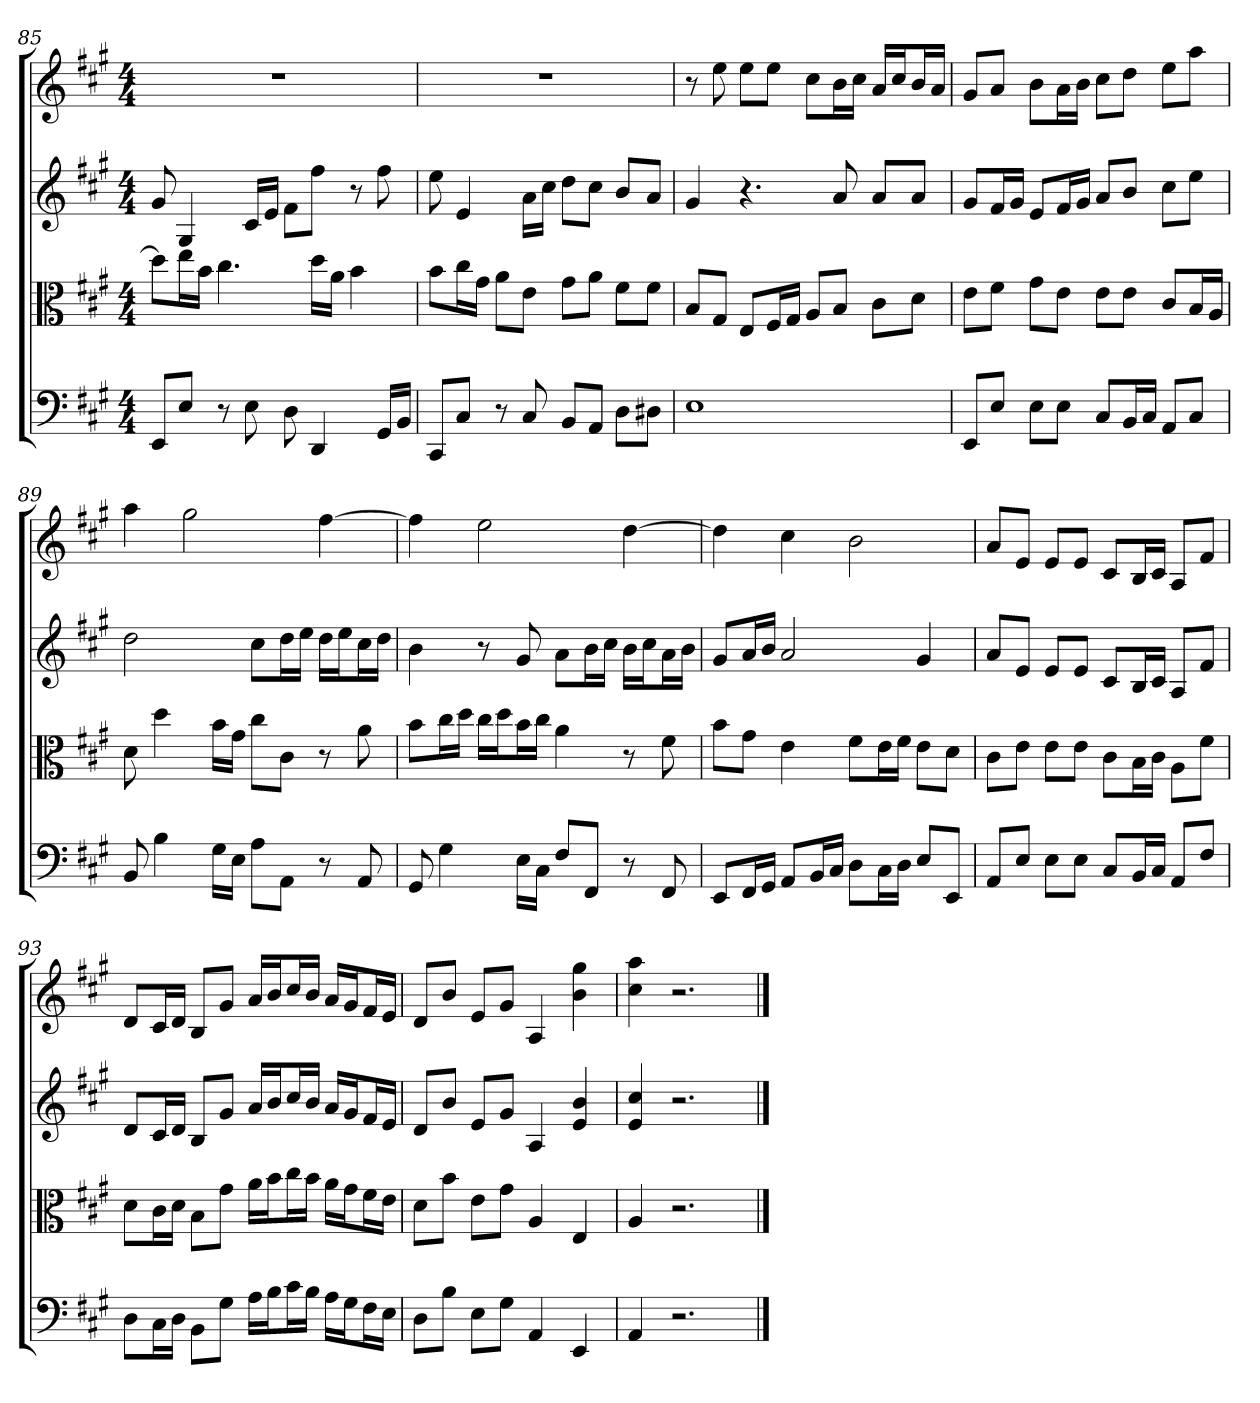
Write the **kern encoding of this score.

**kern	**kern	**kern	**kern
*part4	*part3	*part2	*part1
*staff4	*staff3	*staff2	*staff1
*clefF4	*clefC3	*clefG2	*clefG2
*k[f#c#g#]	*k[f#c#g#]	*k[f#c#g#]	*k[f#c#g#]
*A:	*A:	*A:	*A:
*M4/4	*M4/4	*M4/4	*M4/4
=85	=85	=85	=85
8EE/L	8dd\L]	8g#	1r
8E/J	16ee\L	4G#	.
.	16b\JJ	.	.
8r	4.cc#	.	.
8E	.	16c#/LL	.
.	.	16e/JJ	.
8D	.	8f#\L	.
4DD	16dd\LL	8ff#\J	.
.	16a\JJ	.	.
.	4b	8r	.
16GG#/LL	.	8ff#	.
16BB/JJ	.	.	.
=86	=86	=86	=86
8CC#/L	8b\L	8ee	1r
8C#/J	16cc#\L	4e	.
.	16g#\JJ	.	.
8r	8a\L	.	.
8C#	8e\J	16a\LL	.
.	.	16cc#\JJ	.
8BB/L	8g#\L	8dd\L	.
8AA/J	8a\J	8cc#\J	.
8D\L	8f#\L	8b/L	.
8D#X\J	8f#\J	8a/J	.
=87	=87	=87	=87
1E	8B/L	4g#	8r
.	8G#/J	.	8ee
.	8E/L	4.r	8ee\L
.	16F#/L	.	8ee\J
.	16G#/JJ	.	.
.	8A/L	.	8cc#\L
.	8B/J	8a	16b\L
.	.	.	16cc#\JJ
.	8c#\L	8a/L	16a/LL
.	.	.	16cc#/J
.	8d\J	8a/J	16b/L
.	.	.	16a/JJ
=88	=88	=88	=88
8EE/L	8e\L	8g#/L	8g#/L
8E/J	8f#\J	16f#/L	8a/J
.	.	16g#/JJ	.
8E\L	8g#\L	8e/L	8b\L
8E\J	8e\J	16f#/L	16a\L
.	.	16g#/JJ	16b\JJ
8C#/L	8e\L	8a/L	8cc#\L
16BB/L	8e\J	8b/J	8dd\J
16C#/JJ	.	.	.
8AA/L	8c#/L	8cc#\L	8ee\L
8C#/J	16B/L	8ee\J	8aa\J
.	16A/JJ	.	.
=89	=89	=89	=89
8BB	8d	2dd	4aa
4B	4dd	.	.
.	.	.	2gg#
16G#\LL	16b\LL	.	.
16E\JJ	16g#\JJ	.	.
8A\L	8cc#\L	8cc#\L	.
8AA\J	8c#\J	16dd\L	.
.	.	16ee\JJ	.
8r	8r	16dd\LL	[4ff#
.	.	16ee\J	.
8AA	8a	16cc#\L	.
.	.	16dd\JJ	.
=90	=90	=90	=90
8GG#	8b\L	4b	4ff#]
4G#	16cc#\L	.	.
.	16dd\JJ	.	.
.	16cc#\LL	8r	2ee
.	16dd\J	.	.
16E\LL	16b\L	8g#	.
16C#\JJ	16cc#\JJ	.	.
8F#/L	4a	8a\L	.
8FF#/J	.	16b\L	.
.	.	16cc#\JJ	.
8r	8r	16b\LL	[4dd
.	.	16cc#\J	.
8FF#	8f#	16a\L	.
.	.	16b\JJ	.
=91	=91	=91	=91
8EE/L	8b\L	8g#/L	4dd]
16FF#/L	8g#\J	16a/L	.
16GG#/JJ	.	16b/JJ	.
8AA/L	4e	2a	4cc#
16BB/L	.	.	.
16C#/JJ	.	.	.
8D\L	8f#\L	.	2b
16C#\L	16e\L	.	.
16D\JJ	16f#\JJ	.	.
8E/L	8e\L	4g#	.
8EE/J	8d\J	.	.
=92	=92	=92	=92
8AA/L	8c#\L	8a/L	8a/L
8E/J	8e\J	8e/J	8e/J
8E\L	8e\L	8e/L	8e/L
8E\J	8e\J	8e/J	8e/J
8C#/L	8c#\L	8c#/L	8c#/L
16BB/L	16B\L	16B/L	16B/L
16C#/JJ	16c#\JJ	16c#/JJ	16c#/JJ
8AA/L	8A\L	8A/L	8A/L
8F#/J	8f#\J	8f#/J	8f#/J
=93	=93	=93	=93
8D\L	8d\L	8d/L	8d/L
16C#\L	16c#\L	16c#/L	16c#/L
16D\JJ	16d\JJ	16d/JJ	16d/JJ
8BB\L	8B\L	8B/L	8B/L
8G#\J	8g#\J	8g#/J	8g#/J
16A\LL	16a\LL	16a/LL	16a/LL
16B\J	16b\J	16b/J	16b/J
16c#\L	16cc#\L	16cc#/L	16cc#/L
16B\JJ	16b\JJ	16b/JJ	16b/JJ
16A\LL	16a\LL	16a/LL	16a/LL
16G#\J	16g#\J	16g#/J	16g#/J
16F#\L	16f#\L	16f#/L	16f#/L
16E\JJ	16e\JJ	16e/JJ	16e/JJ
=94	=94	=94	=94
8D\L	8d\L	8d/L	8d/L
8B\J	8b\J	8b/J	8b/J
8E\L	8e\L	8e/L	8e/L
8G#\J	8g#\J	8g#/J	8g#/J
4AA	4A	4A	4A
4EE	4E	4e 4b	4b 4gg#
=95	=95	=95	=95
4AA	4A	4e 4cc#	4cc# 4aa
2.r	2.r	2.r	2.r
==	==	==	==
*-	*-	*-	*-
